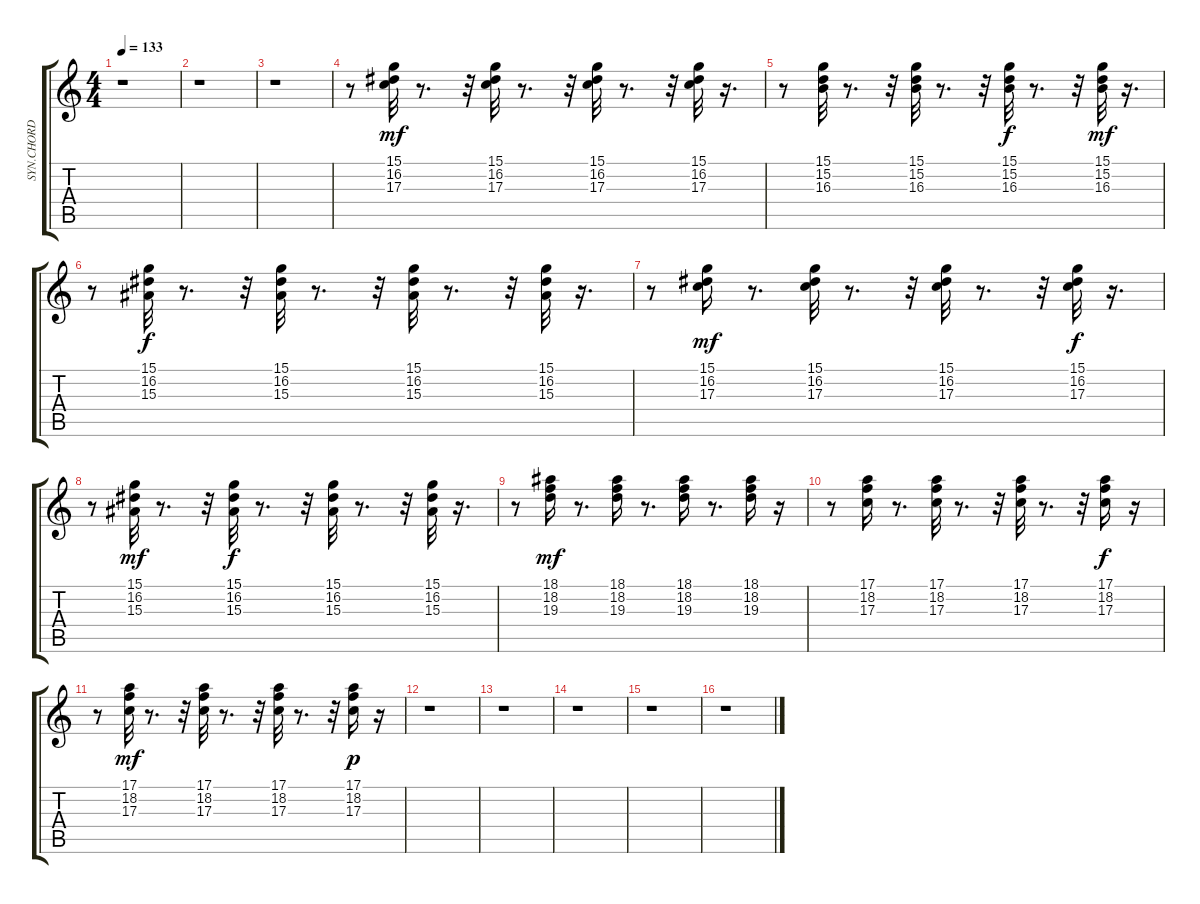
\track ("SYN.CHORD                           " "SYN.CHORD ") {instrument lead2sawtooth}
\staff {score tabs}
\tuning (E4 B3 G3 D3 A2 E2) {hide}
\ts (4 4)
\tempo 133
\clef g2
\ks c
r.1{dy f} |
r.1 |
r.1 |
r.8 (15.1 16.2 17.3).32{dy mf} r.8{d} r.32 (15.1 16.2 17.3).32 r.8{d} r.32 (15.1 16.2 17.3).32 r.8{d} r.32 (15.1 16.2 17.3).32 r.16{d} |
r.8 (15.1 15.2 16.3).32 r.8{d} r.32 (15.1 15.2 16.3).32 r.8{d} r.32 (15.1 15.2 16.3).32{dy f} r.8{d} r.32 (15.1 15.2 16.3).32{dy mf} r.16{d} |
r.8 (15.1 16.2 15.3).32{dy f} r.8{d} r.32 (15.1 16.2 15.3).32 r.8{d} r.32 (15.1 16.2 15.3).32 r.8{d} r.32 (15.1 16.2 15.3).32 r.16{d} |
r.8 (15.1 16.2 17.3).16{dy mf} r.8{d} (15.1 16.2 17.3).32 r.8{d} r.32 (15.1 16.2 17.3).32 r.8{d} r.32 (15.1 16.2 17.3).32{dy f} r.16{d} |
r.8 (15.1 16.2 15.3).32{dy mf} r.8{d} r.32 (15.1 16.2 15.3).32{dy f} r.8{d} r.32 (15.1 16.2 15.3).32 r.8{d} r.32 (15.1 16.2 15.3).32 r.16{d} |
r.8 (18.1 18.2 19.3).16{dy mf} r.8{d} (18.1 18.2 19.3).16 r.8{d} (18.1 18.2 19.3).16 r.8{d} (18.1 18.2 19.3).16 r.16 |
r.8 (17.1 18.2 17.3).16 r.8{d} (17.1 18.2 17.3).32 r.8{d} r.32 (17.1 18.2 17.3).32 r.8{d} r.32 (17.1 18.2 17.3).16{dy f} r.16 |
r.8 (17.1 18.2 17.3).32{dy mf} r.8{d} r.32 (17.1 18.2 17.3).32 r.8{d} r.32 (17.1 18.2 17.3).32 r.8{d} r.32 (17.1 18.2 17.3).16{dy p} r.16 |
r.1 |
r.1 |
r.1 |
r.1 |
r.1
